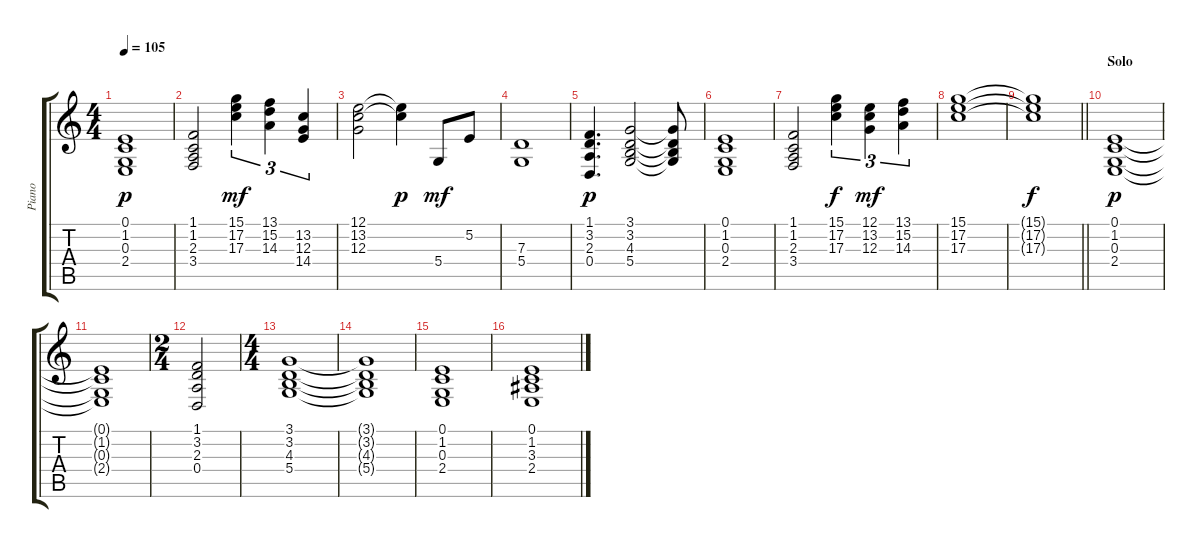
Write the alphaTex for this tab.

\track ("Piano" "Piano") {instrument electricgrandpiano}
\staff {score tabs}
\tuning (E4 B3 G3 D3 A2 E2) {hide}
\ts (4 4)
\tempo 105
\clef g2
\ks c
(0.1 1.2 0.3 2.4).1{dy p} |
(1.1 1.2 2.3 3.4).2 (15.1 17.2 17.3).4{tu (3 2) dy mf} (13.1 15.2 14.3).4{tu (3 2)} (13.2 12.3 14.4).4{tu (3 2)} |
(12.1 13.2 12.3).2 (12.1{t} 13.2{t}).4{dy p} 5.4.8{dy mf} 5.2.8 |
(7.3 5.4).1 |
(1.1 3.2 2.3 0.4).4{d dy p} (3.1 3.2 4.3 5.4).2 (3.1{t} 3.2{t} 4.3{t} 5.4{t}).8 |
(0.1 1.2 0.3 2.4).1 |
(1.1 1.2 2.3 3.4).2 (15.1 17.2 17.3).4{tu (3 2) dy f} (12.1 13.2 12.3).4{tu (3 2) dy mf} (13.1 15.2 14.3).4{tu (3 2)} |
(15.1 17.2 17.3).1 |
\barLineRight lightlight
(15.1{t} 17.2{t} 17.3{t}).1{dy f} |
\section ("" "Solo")
(0.1 1.2 0.3 2.4).1{dy p} |
(0.1{t} 1.2{t} 0.3{t} 2.4{t}).1 |
\ts (2 4)
(1.1 3.2 2.3 0.4).2 |
\ts (4 4)
(3.1 3.2 4.3 5.4).1 |
(3.1{t} 3.2{t} 4.3{t} 5.4{t}).1 |
(0.1 1.2 0.3 2.4).1 |
(0.1 1.2 3.3 2.4).1
